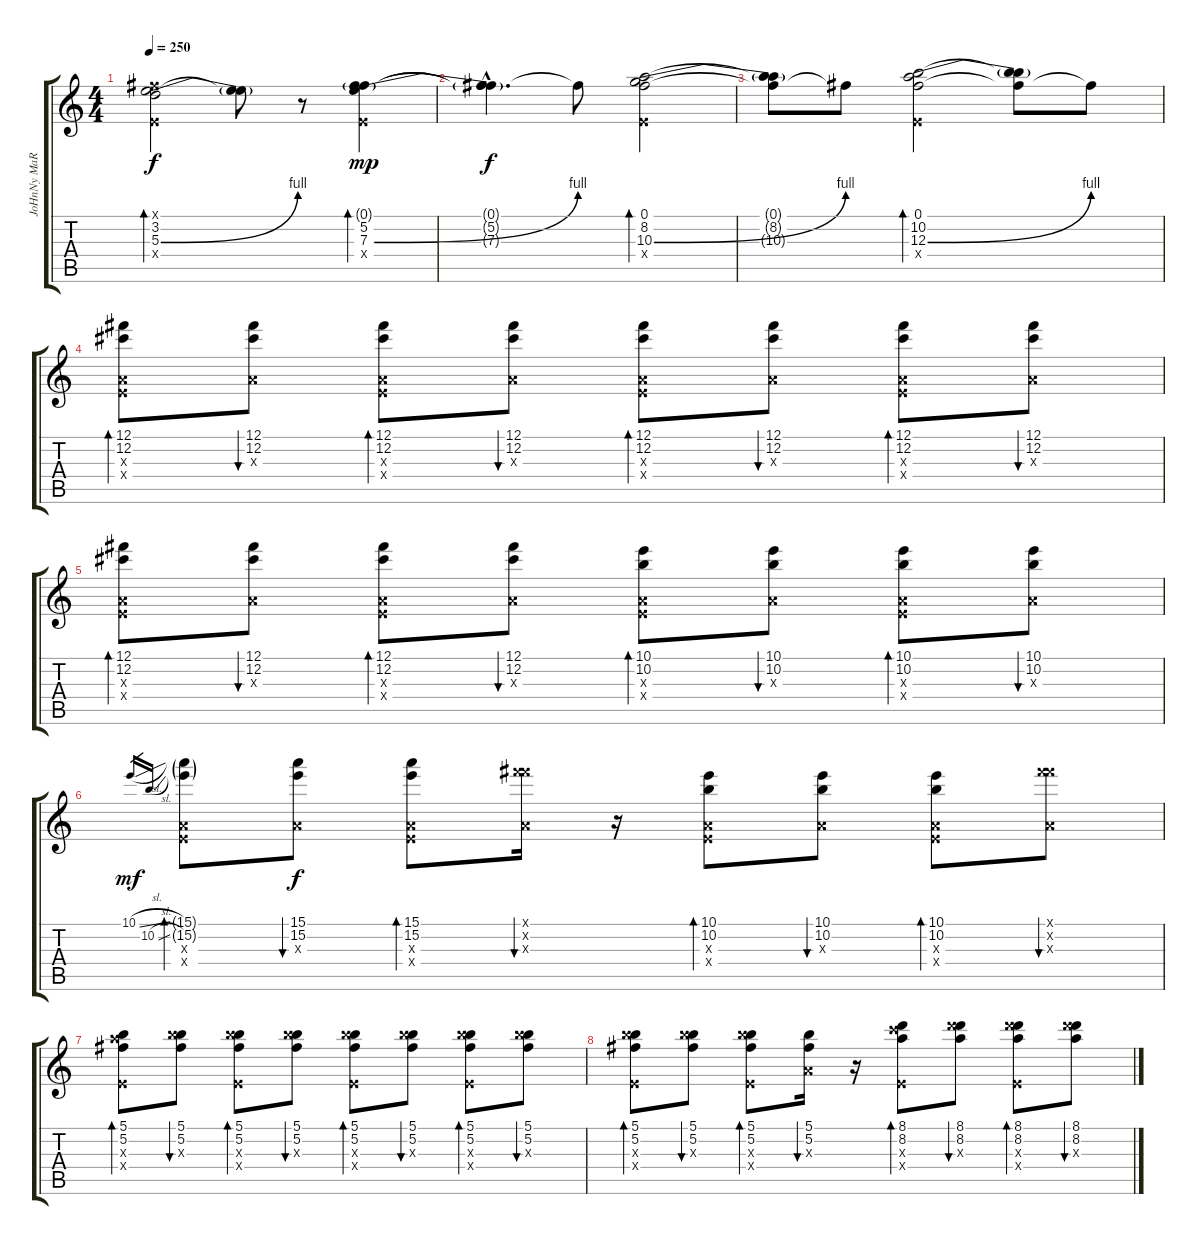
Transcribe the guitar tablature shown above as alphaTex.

\track ("JoHnNy MaRr" "JoHnNy MaR") {instrument electricguitarclean}
\staff {score tabs}
\tuning (Gb4 Db4 A3 E3 B2 Gb2) {hide}
\ts (4 4)
\tempo 250
\clef g2
\ks c
(0.1{x} 3.2 5.3{be (bend 0 0 60 4)} 0.4{x}).2{bd 30 dy f} (3.2{t} 5.3{t}).8 r.8 (0.1{g} 5.2 7.3{be (bend 0 0 60 4)} 0.4{x}).4{bd 30 dy mp} |
(0.1{hac t} 5.2{hac t} 7.3{hac t}).4{d dy f} 0.1{t}.8 (0.1 8.2 10.3{be (bend 0 0 60 4)} 0.4{x}).2{bd 30} |
(0.1{t} 8.2{t} 10.3{t}).8 0.1{t}.8 (0.1 10.2 12.3{be (bend 0 0 60 4)} 0.4{x}).2{bd 30} (0.1{t} 10.2{t} 12.3{t}).8 0.1{t}.8 |
(12.1 12.2 0.3{x} 0.4{x}).8{bd 30 volume 12} (12.1 12.2 0.3{x}).8{bu 30} (12.1 12.2 0.3{x} 0.4{x}).8{bd 30} (12.1 12.2 0.3{x}).8{bu 30} (12.1 12.2 0.3{x} 0.4{x}).8{bd 30} (12.1 12.2 0.3{x}).8{bu 30} (12.1 12.2 0.3{x} 0.4{x}).8{bd 30} (12.1 12.2 0.3{x}).8{bu 30} |
(12.1 12.2 0.3{x} 0.4{x}).8{bd 30} (12.1 12.2 0.3{x}).8{bu 30} (12.1 12.2 0.3{x} 0.4{x}).8{bd 30} (12.1 12.2 0.3{x}).8{bu 30} (10.1 10.2 0.3{x} 0.4{x}).8{bd 30} (10.1 10.2 0.3{x}).8{bu 30} (10.1 10.2 0.3{x} 0.4{x}).8{bd 30} (10.1 10.2 0.3{x}).8{bu 30} |
10.1{sl}.16{gr dy mf} 10.2{sl}.16{gr} (15.1{g} 15.2{g} 0.3{x} 0.4{x}).8{bd 30} (15.1 15.2 0.3{x}).8{bu 30 dy f} (15.1 15.2 0.3{x} 0.4{x}).8{bd 30} (12.1{x} 17.2{x} 0.3{x}).16{bu 30} r.16 (10.1 10.2 0.3{x} 0.4{x}).8{bd 30} (10.1 10.2 0.3{x}).8{bu 30} (10.1 10.2 0.3{x} 0.4{x}).8{bd 30} (12.1{x} 17.2{x} 0.3{x}).8{bu 30} |
(5.1 5.2 12.3{x} 0.4{x}).8{bd 30} (5.1 5.2 14.3{x}).8{bu 30} (5.1 5.2 14.3{x} 0.4{x}).8{bd 30} (5.1 5.2 14.3{x}).8{bu 30} (5.1 5.2 14.3{x} 0.4{x}).8{bd 30} (5.1 5.2 14.3{x}).8{bu 30} (5.1 5.2 14.3{x} 0.4{x}).8{bd 30} (5.1 5.2 14.3{x}).8{bu 30} |
(5.1 5.2 14.3{x} 0.4{x}).8{bd 30} (5.1 5.2 14.3{x}).8{bu 30} (5.1 5.2 14.3{x} 0.4{x}).8{bd 30} (5.1 5.2 0.3{x}).16{bu 30} r.16 (8.1 8.2 15.3{x} 0.4{x}).8{bd 30} (8.1 8.2 17.3{x}).8{bu 30} (8.1 8.2 17.3{x} 0.4{x}).8{bd 30} (8.1 8.2 17.3{x}).8{bu 30}
